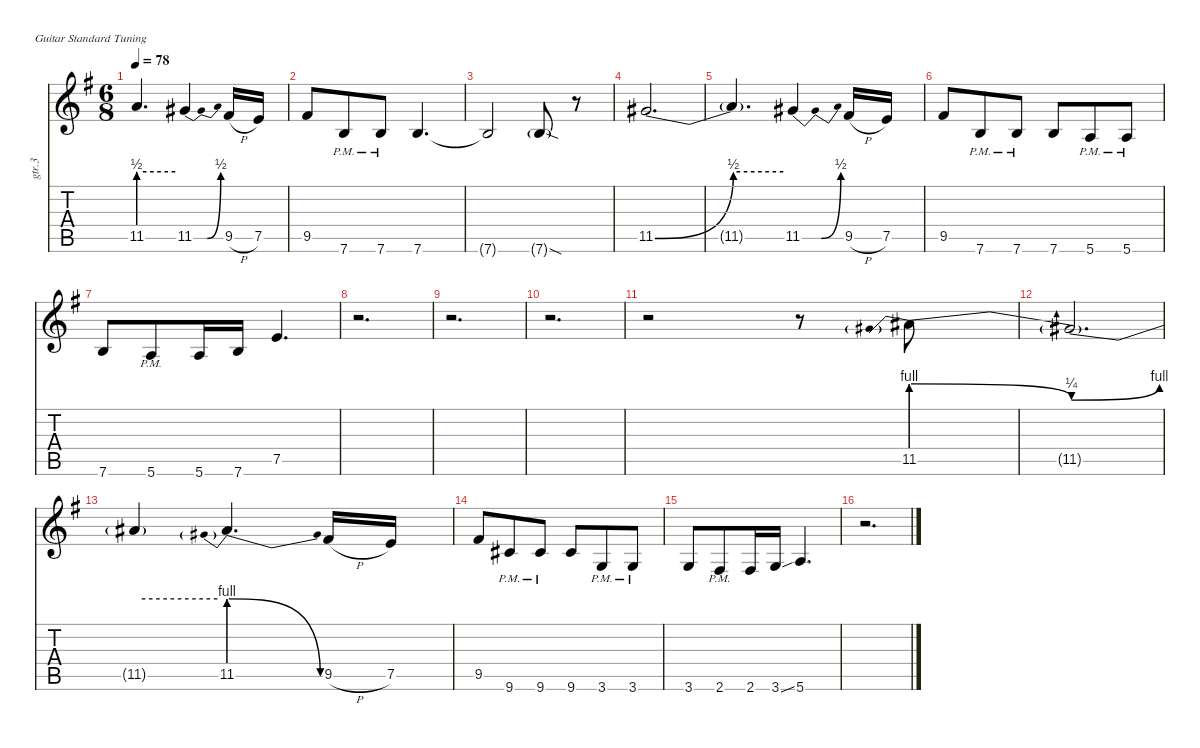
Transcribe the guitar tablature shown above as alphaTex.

\defaultSystemsLayout 4
\hideDynamics
\bracketExtendMode nobrackets
\otherSystemsTrackNameOrientation horizontal
\track ("Guitar 3" "gtr.3") {defaultSystemsLayout 32 instrument distortionguitar}
\staff {score tabs}
\tuning (E4 B3 G3 D3 A2 E2)
\ts (6 8)
\tempo 78
\clef g2
\ks eminor
11.5{be (hold 0 2 60 2) t}.4{d dy f beam Up} 11.5{be (bendrelease 0 0 22.999999199999998 2 27 2 15 0) acc #}.4{dy ff beam Up} 9.5{h acc #}.16{dy f beam Up} 7.5{acc forcenatural}.16{dy ff beam Up} |
9.5{acc #}.8{beam Up} 7.6{pm acc forcenatural}.8{dy f beam Up} 7.6{pm acc forcenatural}.8{beam Up} 7.6{acc forcenatural}.4{d beam Up} |
7.6{t acc forcenatural}.2{beam Up} 7.6{sod g acc forcenatural}.8{dy mf beam Up} r.8{beam Up} |
11.5{be (bend 0 0 60 2) acc #}.2{d dy ff beam Up} |
11.5{be (hold 0 2 60 2) t}.4{d dy f beam Up} 11.5{be (bendrelease 0 0 22.999999199999998 2 27 2 15 0) acc #}.4{dy ff beam Up} 9.5{h acc #}.16{dy f beam Up} 7.5{acc forcenatural}.16{dy ff beam Up} |
9.5{acc #}.8{beam Up} 7.6{pm acc forcenatural}.8{dy f beam Up} 7.6{pm acc forcenatural}.8{beam Up} 7.6{acc forcenatural}.8{beam Up} 5.6{pm acc forcenatural}.8{beam Up} 5.6{pm acc forcenatural}.8{beam Up} |
7.6{acc forcenatural}.8{beam Up} 5.6{pm acc forcenatural}.8{beam Up} 5.6{acc forcenatural}.16{beam Up} 7.6{acc forcenatural}.16{beam Up} 7.5{acc forcenatural}.4{d beam Up} |
r.2{d beam Down} |
r.2{d beam Down} |
r.2{d beam Down} |
r.2{beam Down} r.8{beam Down} 11.5{be (prebendrelease 0 4 60 1)}.8{beam Up} |
11.5{be (bend 0 1 60 4) t acc #}.2{d beam Up} |
11.5{be (hold 0 4 60 4) t}.4{beam Up} 11.5{be (prebendrelease 0 4 12.999999599999999 0)}.4{d beam Up} 9.5{h acc #}.16{beam Up} 7.5{acc forcenatural}.16{beam Up} |
9.5{acc #}.8{beam Up} 9.6{pm acc #}.8{beam Up} 9.6{pm acc #}.8{beam Up} 9.6{acc #}.8{beam Up} 3.6{pm acc forcenatural}.8{beam Up} 3.6{pm acc forcenatural}.8{beam Up} |
3.6{acc forcenatural}.8{beam Up} 2.6{pm acc #}.8{beam Up} 2.6{acc #}.16{beam Up} 3.6{ss acc forcenatural}.16{beam Up} 5.6{acc forcenatural}.4{d beam Up} |
r.2{d beam Down}
